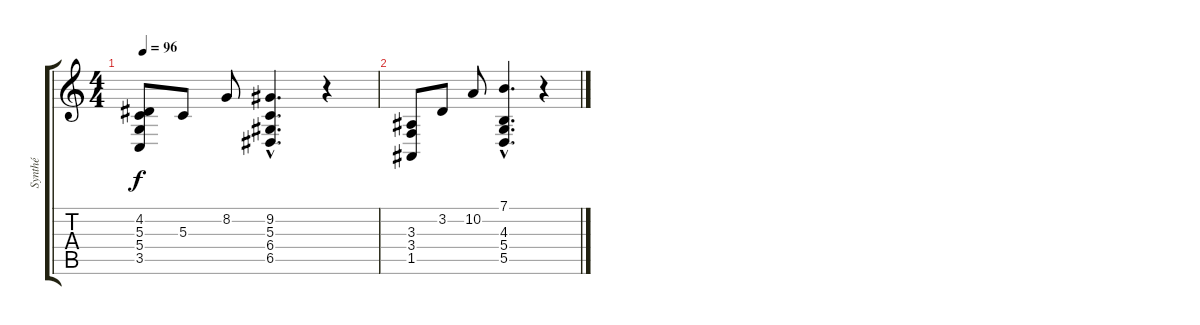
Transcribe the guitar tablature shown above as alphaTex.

\track ("Synthé" "Synthé") {instrument fx8scifi}
\staff {score tabs}
\tuning (E4 B3 G3 D3 A2 E2) {hide}
\ts (4 4)
\tempo 96
\clef g2
\ks c
(4.2 5.3 5.4 3.5).8{dy f} 5.3.8 8.2.8 (9.2{hac} 5.3{hac} 6.4{hac} 6.5{hac}).4{d} r.4 |
(3.3 3.4 1.5).8 3.2.8 10.2.8 (7.1{hac} 4.3{hac} 5.4{hac} 5.5{hac}).4{d} r.4
